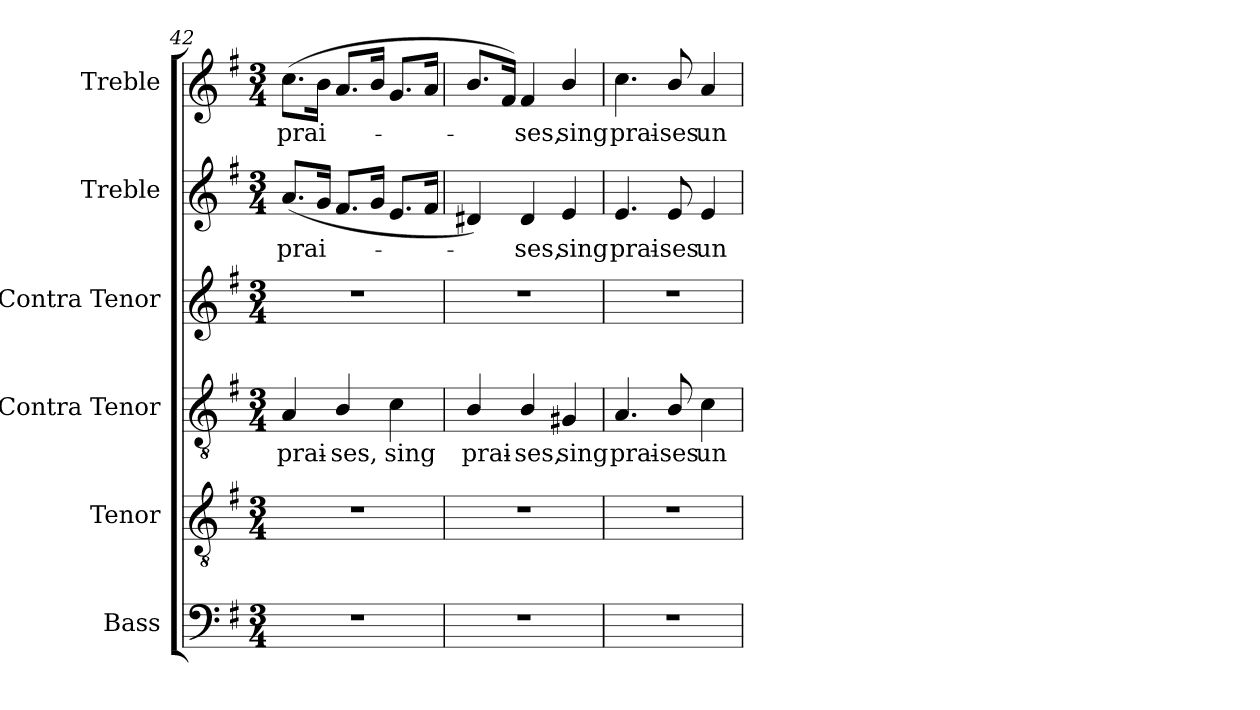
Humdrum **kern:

**kern	**kern	**kern	**text	**kern	**kern	**text	**kern	**text
*part6	*part5	*part4	*part4	*part3	*part2	*part2	*part1	*part1
*staff6	*staff5	*staff4	*staff4	*staff3	*staff2	*staff2	*staff1	*staff1
*I"Bass	*I"Tenor	*I"Contra Tenor	*	*I"Contra Tenor	*I"Treble	*	*I"Treble	*
*I'B.	*I'T.	*I'A.	*	*I'A.	*	*	*	*
*clefF4	*clefGv2	*clefGv2	*	*clefG2	*clefG2	*	*clefG2	*
*	*ITrd7c12	*ITrd7c12	*	*	*	*	*	*
*k[f#]	*k[f#]	*k[f#]	*	*k[f#]	*k[f#]	*	*k[f#]	*
*G:	*G:	*G:	*	*G:	*G:	*	*G:	*
*M3/4	*M3/4	*M3/4	*	*M3/4	*M3/4	*	*M3/4	*
=42	=42	=42	=42	=42	=42	=42	=42	=42
!LO:N:vis=1	!LO:N:vis=1	!	!	!	!	!	!	!
!	!	!	!LO:LY:b:color=#000000	!LO:N:vis=1	!	!	!	!
!	!	!	!	!	!	!LO:LY:b:color=#000000	!	!
!	!	!	!	!	!	!	!	!LO:LY:b:color=#000000
2.r	2.r	4AAi/	prai-	2.r	(8.ai/L	prai-	(8.cci\L	prai-
.	.	.	.	.	16gi/Jk	.	16bi\Jk	.
!	!	!	!LO:LY:b:color=#000000	!	!	!	!	!
.	.	4BBi/	-ses,	.	8.f#i/L	.	8.ai/L	.
.	.	.	.	.	16gi/Jk	.	16bi/Jk	.
!	!	!	!LO:LY:b:color=#000000	!	!	!	!	!
.	.	4Ci\	sing	.	8.ei/L	.	8.gi/L	.
.	.	.	.	.	16f#i/Jk	.	16ai/Jk	.
=43	=43	=43	=43	=43	=43	=43	=43	=43
!LO:N:vis=1	!LO:N:vis=1	!	!	!	!	!	!	!
!	!	!	!LO:LY:b:color=#000000	!LO:N:vis=1	!	!	!	!
2.r	2.r	4BBi/	prai-	2.r	4d#Xi/)	.	8.bi/L	.
.	.	.	.	.	.	.	16f#i/Jk)	.
!	!	!	!LO:LY:b:color=#000000	!	!	!	!	!
!	!	!	!	!	!	!LO:LY:b:color=#000000	!	!
!	!	!	!	!	!	!	!	!LO:LY:b:color=#000000
.	.	4BBi/	-ses,	.	4d#i/	-ses,	4f#i/	-ses,
!	!	!	!LO:LY:b:color=#000000	!	!	!	!	!
!	!	!	!	!	!	!LO:LY:b:color=#000000	!	!
!	!	!	!	!	!	!	!	!LO:LY:b:color=#000000
.	.	4GG#Xi/	sing	.	4ei/	sing	4bi/	sing
=44	=44	=44	=44	=44	=44	=44	=44	=44
!LO:N:vis=1	!LO:N:vis=1	!	!	!	!	!	!	!
!	!	!	!LO:LY:b:color=#000000	!LO:N:vis=1	!	!	!	!
!	!	!	!	!	!	!LO:LY:b:color=#000000	!	!
!	!	!	!	!	!	!	!	!LO:LY:b:color=#000000
2.r	2.r	4.AAi/	prai-	2.r	4.ei/	prai-	4.cci\	prai-
!	!	!	!LO:LY:b:color=#000000	!	!	!	!	!
!	!	!	!	!	!	!LO:LY:b:color=#000000	!	!
!	!	!	!	!	!	!	!	!LO:LY:b:color=#000000
.	.	8BBi/	-ses	.	8ei/	-ses	8bi/	-ses
!	!	!	!LO:LY:b:color=#000000	!	!	!	!	!
!	!	!	!	!	!	!LO:LY:b:color=#000000	!	!
!	!	!	!	!	!	!	!	!LO:LY:b:color=#000000
.	.	4Ci\	un-	.	4ei/	un-	4ai/	un-
=	=	=	=	=	=	=	=	=
*-	*-	*-	*-	*-	*-	*-	*-	*-
